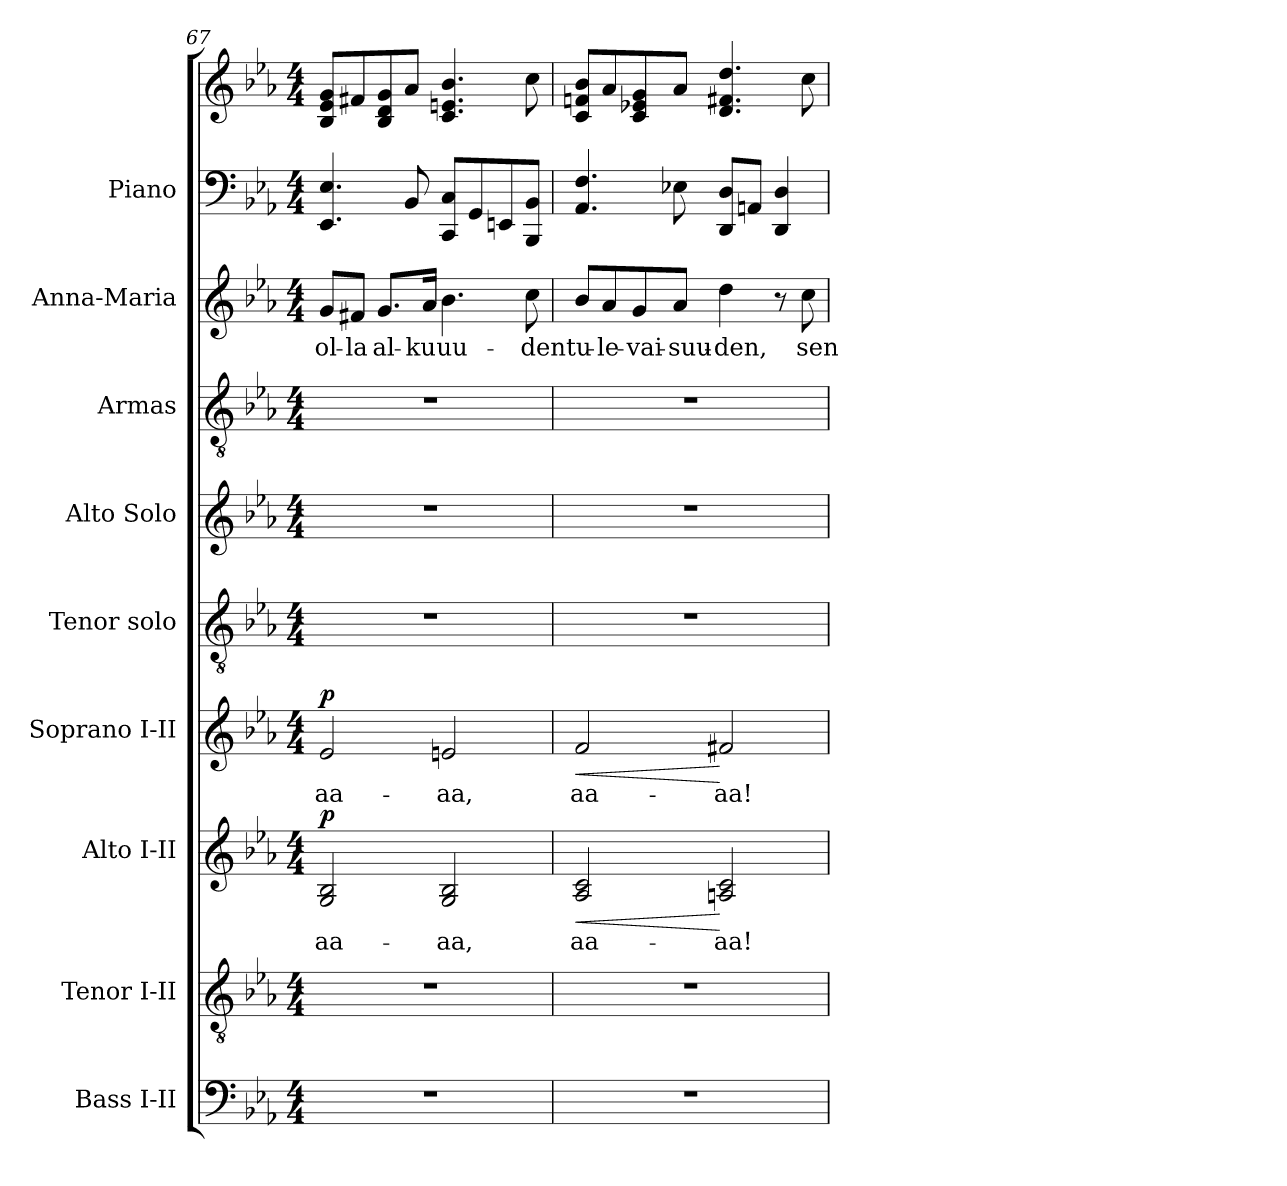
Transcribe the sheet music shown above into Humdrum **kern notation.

**kern	**kern	**kern	**text	**dynam	**kern	**text	**dynam	**kern	**kern	**kern	**kern	**text	**kern	**kern
*part9	*part8	*part7	*part7	*part7	*part6	*part6	*part6	*part5	*part4	*part3	*part2	*part2	*part1	*part1
*staff10	*staff9	*staff8	*staff8	*staff8	*staff7	*staff7	*staff7	*staff6	*staff5	*staff4	*staff3	*staff3	*staff2	*staff1
*I"Bass I-II	*I"Tenor I-II	*I"Alto I-II	*	*	*I"Soprano I-II	*	*	*I"Tenor solo	*I"Alto Solo	*I"Armas	*I"Anna-Maria	*	*I"Piano	*
*I'B.	*I'T.	*I'A.	*	*	*I'S.	*	*	*I'T. Solo	*I'A. Solo	*I'Armas	*I'A-M	*	*I'Pno.	*
*clefF4	*clefGv2	*clefG2	*	*	*clefG2	*	*	*clefGv2	*clefG2	*clefGv2	*clefG2	*	*clefF4	*clefG2
*	*ITrd7c12	*	*	*	*	*	*	*ITrd7c12	*	*ITrd7c12	*	*	*	*
*k[b-e-a-]	*k[b-e-a-]	*k[b-e-a-]	*	*	*k[b-e-a-]	*	*	*k[b-e-a-]	*k[b-e-a-]	*k[b-e-a-]	*k[b-e-a-]	*	*k[b-e-a-]	*k[b-e-a-]
*E-:	*E-:	*E-:	*	*	*E-:	*	*	*E-:	*E-:	*E-:	*E-:	*	*E-:	*E-:
*M4/4	*M4/4	*M4/4	*	*	*M4/4	*	*	*M4/4	*M4/4	*M4/4	*M4/4	*	*M4/4	*M4/4
=67	=67	=67	=67	=67	=67	=67	=67	=67	=67	=67	=67	=67	=67	=67
!	!	!	!LO:LY:b:color=#000000	!	!	!	!	!	!	!	!	!	!	!
!	!	!	!	!	!	!LO:LY:b:color=#000000	!	!	!	!	!	!	!	!
!	!	!	!	!	!	!	!	!	!	!	!	!LO:LY:b:color=#000000	!	!
1r	1r	2Gi/ 2B-i	aa-	p	2e-i/	aa-	p	1r	1r	1r	8gi/L	ol-	4.EE-i/ 4.E-i	8B-i/ 8e-i 8giL
!	!	!	!	!	!	!	!	!	!	!	!	!LO:LY:b:color=#000000	!	!
.	.	.	.	.	.	.	.	.	.	.	8f#Xi/J	-la	.	8f#Xi/
!	!	!	!	!	!	!	!	!	!	!	!	!LO:LY:b:color=#000000	!	!
.	.	.	.	.	.	.	.	.	.	.	8.gi/L	al-	.	8B-i/ 8di 8gi
.	.	.	.	.	.	.	.	.	.	.	.	.	8BB-i/	8a-i/J
!	!	!	!	!	!	!	!	!	!	!	!	!LO:LY:b:color=#000000	!	!
.	.	.	.	.	.	.	.	.	.	.	16a-i/Jk	-ku	.	.
!	!	!	!LO:LY:b:color=#000000	!	!	!	!	!	!	!	!	!	!	!
!	!	!	!	!	!	!LO:LY:b:color=#000000	!	!	!	!	!	!	!	!
!	!	!	!	!	!	!	!	!	!	!	!	!LO:LY:b:color=#000000	!	!
.	.	2Gi/ 2B-i	-aa,	.	2eni/	-aa,	.	.	.	.	4.b-i\	uu-	8CCi/ 8CiL	4.ci/ 4.eni 4.b-i
.	.	.	.	.	.	.	.	.	.	.	.	.	8GGi/	.
.	.	.	.	.	.	.	.	.	.	.	.	.	8EEni/	.
!	!	!	!	!	!	!	!	!	!	!	!	!LO:LY:b:color=#000000	!	!
.	.	.	.	.	.	.	.	.	.	.	8cci\	-den	8BBB-i/ 8BB-iJ	8cci\
=68	=68	=68	=68	=68	=68	=68	=68	=68	=68	=68	=68	=68	=68	=68
!	!	!	!LO:LY:b:color=#000000	!LO:HP:b	!	!	!	!	!	!	!	!	!	!
!	!	!	!	!	!	!LO:LY:b:color=#000000	!LO:HP:b	!	!	!	!	!	!	!
!	!	!	!	!	!	!	!	!	!	!	!	!LO:LY:b:color=#000000	!	!
1r	1r	2A-i/ 2ci	aa-	<	2fi/	aa-	<	1r	1r	1r	8b-i/L	tu-	4.AA-i/ 4.Fi	8ci/ 8fni 8b-iL
!	!	!	!	!	!	!	!	!	!	!	!	!LO:LY:b:color=#000000	!	!
.	.	.	.	.	.	.	.	.	.	.	8a-i/	-le-	.	8a-i/
!	!	!	!	!	!	!	!	!	!	!	!	!LO:LY:b:color=#000000	!	!
.	.	.	.	.	.	.	.	.	.	.	8gi/	-vai-	.	8ci/ 8e-Xi 8gi
!	!	!	!	!	!	!	!	!	!	!	!	!LO:LY:b:color=#000000	!	!
.	.	.	.	.	.	.	.	.	.	.	8a-i/J	-suu-	8E-Xi\	8a-i/J
!	!	!	!LO:LY:b:color=#000000	!	!	!	!	!	!	!	!	!	!	!
!	!	!	!	!	!	!LO:LY:b:color=#000000	!	!	!	!	!	!	!	!
!	!	!	!	!	!	!	!	!	!	!	!	!LO:LY:b:color=#000000	!	!
.	.	2Ani/ 2ci	-aa!	[	2f#Xi/	-aa!	[	.	.	.	4ddi\	-den,	8DDi/ 8DiL	4.di/ 4.f#Xi 4.ddi
.	.	.	.	.	.	.	.	.	.	.	.	.	8AAni/J	.
.	.	.	.	.	.	.	.	.	.	.	8r	.	4DDi/ 4Di	.
!	!	!	!	!	!	!	!	!	!	!	!	!LO:LY:b:color=#000000	!	!
.	.	.	.	.	.	.	.	.	.	.	8cci\	sen	.	8cci\
=	=	=	=	=	=	=	=	=	=	=	=	=	=	=
*-	*-	*-	*-	*-	*-	*-	*-	*-	*-	*-	*-	*-	*-	*-
